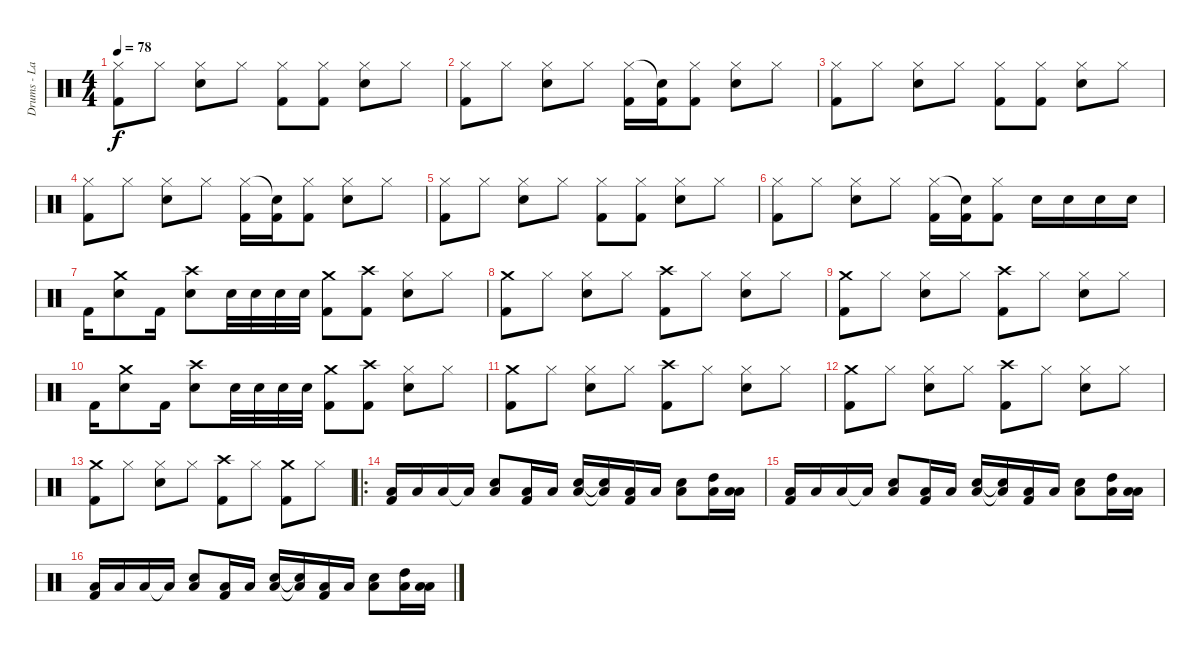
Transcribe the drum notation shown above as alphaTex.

\track ("Drums - Lars" "Drums - La") {instrument percussion}
\staff {score}
\articulation defaults
\ts (4 4)
\tempo 78
\clef neutral
\ks c
("Hi-Hat (closed)" "Kick (hit) 2").8{dy f} "Hi-Hat (closed)".8 ("Hi-Hat (closed)" "Snare (hit) 2").8 "Hi-Hat (closed)".8 ("Hi-Hat (closed)" "Kick (hit) 2").8 ("Hi-Hat (closed)" "Kick (hit) 2").8 ("Hi-Hat (closed)" "Snare (hit) 2").8 "Hi-Hat (closed)".8 |
("Hi-Hat (closed)" "Kick (hit) 2").8 "Hi-Hat (closed)".8 ("Hi-Hat (closed)" "Snare (hit) 2").8 "Hi-Hat (closed)".8 ("Hi-Hat (closed)" "Kick (hit) 2").16 ("Snare (hit)"{t} "Kick (hit) 2").16 ("Hi-Hat (closed)" "Kick (hit) 2").8 ("Hi-Hat (closed)" "Snare (hit) 2").8 "Hi-Hat (closed)".8 |
("Hi-Hat (closed)" "Kick (hit) 2").8 "Hi-Hat (closed)".8 ("Hi-Hat (closed)" "Snare (hit) 2").8 "Hi-Hat (closed)".8 ("Hi-Hat (closed)" "Kick (hit) 2").8 ("Hi-Hat (closed)" "Kick (hit) 2").8 ("Hi-Hat (closed)" "Snare (hit) 2").8 "Hi-Hat (closed)".8 |
("Hi-Hat (closed)" "Kick (hit) 2").8 "Hi-Hat (closed)".8 ("Hi-Hat (closed)" "Snare (hit) 2").8 "Hi-Hat (closed)".8 ("Hi-Hat (closed)" "Kick (hit) 2").16 ("Snare (hit)"{t} "Kick (hit) 2").16 ("Hi-Hat (closed)" "Kick (hit) 2").8 ("Hi-Hat (closed)" "Snare (hit) 2").8 "Hi-Hat (closed)".8 |
("Hi-Hat (closed)" "Kick (hit) 2").8 "Hi-Hat (closed)".8 ("Hi-Hat (closed)" "Snare (hit) 2").8 "Hi-Hat (closed)".8 ("Hi-Hat (closed)" "Kick (hit) 2").8 ("Hi-Hat (closed)" "Kick (hit) 2").8 ("Hi-Hat (closed)" "Snare (hit) 2").8 "Hi-Hat (closed)".8 |
("Hi-Hat (closed)" "Kick (hit) 2").8 "Hi-Hat (closed)".8 ("Hi-Hat (closed)" "Snare (hit) 2").8 "Hi-Hat (closed)".8 ("Hi-Hat (closed)" "Kick (hit) 2").16 ("Snare (hit)"{t} "Kick (hit) 2").16 ("Hi-Hat (closed)" "Kick (hit) 2").8 "Snare (hit) 2".16 "Snare (hit) 2".16 "Snare (hit) 2".16 "Snare (hit) 2".16 |
"Kick (hit) 2".16 ("Crash medium (hit)" "Snare (hit) 2").8 "Kick (hit) 2".16 ("Crash high (hit)" "Snare (hit) 2").8 "Snare (hit) 2".32 "Snare (hit) 2".32 "Snare (hit) 2".32 "Snare (hit) 2".32 ("Crash medium (hit)" "Kick (hit) 2").8 ("Crash high (hit)" "Kick (hit) 2").8 ("Hi-Hat (closed)" "Snare (hit) 2").8 "Hi-Hat (closed)".8 |
("Crash medium (hit)" "Kick (hit) 2").8 "Hi-Hat (closed)".8 ("Hi-Hat (closed)" "Snare (hit) 2").8 "Hi-Hat (closed)".8 ("Crash high (hit)" "Kick (hit) 2").8 "Hi-Hat (closed)".8 ("Hi-Hat (closed)" "Snare (hit) 2").8 "Hi-Hat (closed)".8 |
("Crash medium (hit)" "Kick (hit) 2").8 "Hi-Hat (closed)".8 ("Hi-Hat (closed)" "Snare (hit) 2").8 "Hi-Hat (closed)".8 ("Crash high (hit)" "Kick (hit) 2").8 "Hi-Hat (closed)".8 ("Hi-Hat (closed)" "Snare (hit) 2").8 "Hi-Hat (closed)".8 |
"Kick (hit) 2".16 ("Crash medium (hit)" "Snare (hit) 2").8 "Kick (hit) 2".16 ("Crash high (hit)" "Snare (hit) 2").8 "Snare (hit) 2".32 "Snare (hit) 2".32 "Snare (hit) 2".32 "Snare (hit) 2".32 ("Crash medium (hit)" "Kick (hit) 2").8 ("Crash high (hit)" "Kick (hit) 2").8 ("Hi-Hat (closed)" "Snare (hit) 2").8 "Hi-Hat (closed)".8 |
("Crash medium (hit)" "Kick (hit) 2").8 "Hi-Hat (closed)".8 ("Hi-Hat (closed)" "Snare (hit) 2").8 "Hi-Hat (closed)".8 ("Crash high (hit)" "Kick (hit) 2").8 "Hi-Hat (closed)".8 ("Hi-Hat (closed)" "Snare (hit) 2").8 "Hi-Hat (closed)".8 |
("Crash medium (hit)" "Kick (hit) 2").8 "Hi-Hat (closed)".8 ("Hi-Hat (closed)" "Snare (hit) 2").8 "Hi-Hat (closed)".8 ("Crash high (hit)" "Kick (hit) 2").8 "Hi-Hat (closed)".8 ("Hi-Hat (closed)" "Snare (hit) 2").8 "Hi-Hat (closed)".8 |
("Crash medium (hit)" "Kick (hit) 2").8 "Hi-Hat (closed)".8 ("Hi-Hat (closed)" "Snare (hit) 2").8 "Hi-Hat (closed)".8 ("Crash high (hit)" "Kick (hit) 2").8 "Hi-Hat (closed)".8 ("Crash medium (hit)" "Kick (hit) 2").8 "Hi-Hat (closed)".8 |
\ro
("Low Floor Tom (hit)" "Kick (hit) 2").16 "Low Floor Tom (hit)".16 "Low Floor Tom (hit)".16 "Low Floor Tom (hit)"{t}.16 ("Low Floor Tom (hit)" "Snare (hit) 2").8 ("Low Floor Tom (hit)" "Kick (hit) 2").16 "Low Floor Tom (hit)".16 ("Low Floor Tom (hit)" "Snare (hit) 2").16 ("Low Floor Tom (hit)"{t} "Snare (hit)"{t}).16 ("Low Floor Tom (hit)" "Kick (hit) 2").16 "Low Floor Tom (hit)".16 ("Low Floor Tom (hit)" "Snare (hit) 2").8 ("Low Floor Tom (hit)" "High Tom (hit)").16 ("Low Floor Tom (hit)" "Low Tom (hit)").16 |
("Low Floor Tom (hit)" "Kick (hit) 2").16 "Low Floor Tom (hit)".16 "Low Floor Tom (hit)".16 "Low Floor Tom (hit)"{t}.16 ("Low Floor Tom (hit)" "Snare (hit) 2").8 ("Low Floor Tom (hit)" "Kick (hit) 2").16 "Low Floor Tom (hit)".16 ("Low Floor Tom (hit)" "Snare (hit) 2").16 ("Low Floor Tom (hit)"{t} "Snare (hit)"{t}).16 ("Low Floor Tom (hit)" "Kick (hit) 2").16 "Low Floor Tom (hit)".16 ("Low Floor Tom (hit)" "Snare (hit) 2").8 ("Low Floor Tom (hit)" "High Tom (hit)").16 ("Low Floor Tom (hit)" "Low Tom (hit)").16 |
("Low Floor Tom (hit)" "Kick (hit) 2").16 "Low Floor Tom (hit)".16 "Low Floor Tom (hit)".16 "Low Floor Tom (hit)"{t}.16 ("Low Floor Tom (hit)" "Snare (hit) 2").8 ("Low Floor Tom (hit)" "Kick (hit) 2").16 "Low Floor Tom (hit)".16 ("Low Floor Tom (hit)" "Snare (hit) 2").16 ("Low Floor Tom (hit)"{t} "Snare (hit)"{t}).16 ("Low Floor Tom (hit)" "Kick (hit) 2").16 "Low Floor Tom (hit)".16 ("Low Floor Tom (hit)" "Snare (hit) 2").8 ("Low Floor Tom (hit)" "High Tom (hit)").16 ("Low Floor Tom (hit)" "Low Tom (hit)").16
